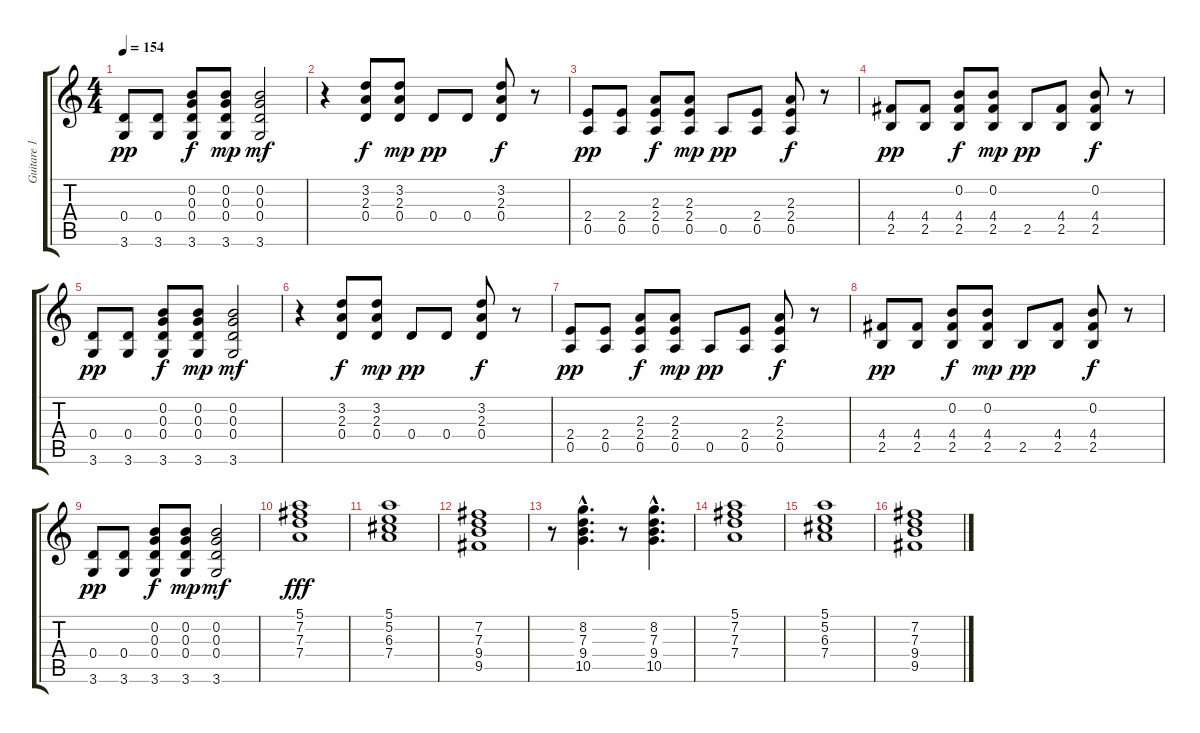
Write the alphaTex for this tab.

\track ("Guitare 1" "Guitare 1") {instrument electricguitarmuted}
\staff {score tabs}
\tuning (E4 B3 G3 D3 A2 E2) {hide}
\ts (4 4)
\tempo 154
\clef g2
\ks c
(0.4 3.6).8{dy pp} (0.4 3.6).8 (0.2 0.3 0.4 3.6).8{dy f} (0.2 0.3 0.4 3.6).8{dy mp} (0.2 0.3 0.4 3.6).2{dy mf} |
r.4 (3.2 2.3 0.4).8{dy f} (3.2 2.3 0.4).8{dy mp} 0.4.8{dy pp} 0.4.8 (3.2 2.3 0.4).8{dy f} r.8 |
(2.4 0.5).8{dy pp} (2.4 0.5).8 (2.3 2.4 0.5).8{dy f} (2.3 2.4 0.5).8{dy mp} 0.5.8{dy pp} (2.4 0.5).8 (2.3 2.4 0.5).8{dy f} r.8 |
(4.4 2.5).8{dy pp} (4.4 2.5).8 (0.2 4.4 2.5).8{dy f} (0.2 4.4 2.5).8{dy mp} 2.5.8{dy pp} (4.4 2.5).8 (0.2 4.4 2.5).8{dy f} r.8 |
(0.4 3.6).8{dy pp} (0.4 3.6).8 (0.2 0.3 0.4 3.6).8{dy f} (0.2 0.3 0.4 3.6).8{dy mp} (0.2 0.3 0.4 3.6).2{dy mf} |
r.4 (3.2 2.3 0.4).8{dy f} (3.2 2.3 0.4).8{dy mp} 0.4.8{dy pp} 0.4.8 (3.2 2.3 0.4).8{dy f} r.8 |
(2.4 0.5).8{dy pp} (2.4 0.5).8 (2.3 2.4 0.5).8{dy f} (2.3 2.4 0.5).8{dy mp} 0.5.8{dy pp} (2.4 0.5).8 (2.3 2.4 0.5).8{dy f} r.8 |
(4.4 2.5).8{dy pp} (4.4 2.5).8 (0.2 4.4 2.5).8{dy f} (0.2 4.4 2.5).8{dy mp} 2.5.8{dy pp} (4.4 2.5).8 (0.2 4.4 2.5).8{dy f} r.8 |
(0.4 3.6).8{dy pp} (0.4 3.6).8 (0.2 0.3 0.4 3.6).8{dy f} (0.2 0.3 0.4 3.6).8{dy mp} (0.2 0.3 0.4 3.6).2{dy mf} |
(5.1 7.2 7.3 7.4).1{dy fff} |
(5.1 5.2 6.3 7.4).1 |
(7.2 7.3 9.4 9.5).1 |
r.8 (8.2{hac} 7.3{hac} 9.4{hac} 10.5{hac}).4{d} r.8 (8.2{hac} 7.3{hac} 9.4{hac} 10.5{hac}).4{d} |
(5.1 7.2 7.3 7.4).1 |
(5.1 5.2 6.3 7.4).1 |
(7.2 7.3 9.4 9.5).1
